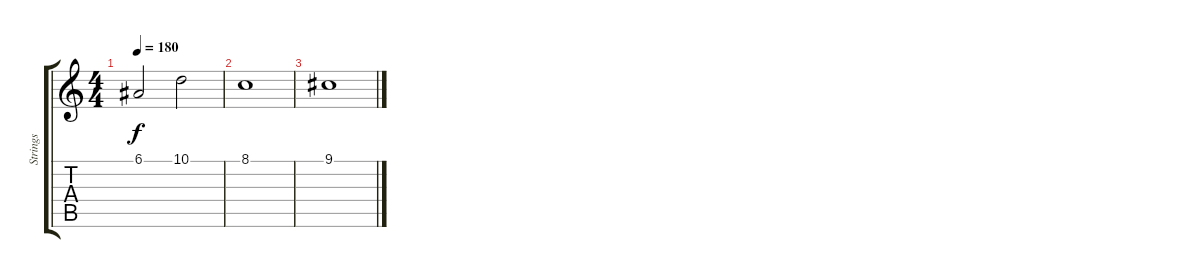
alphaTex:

\track ("Strings" "Strings") {instrument stringensemble1}
\staff {score tabs}
\tuning (E4 B3 G3 D3 A2 E2) {hide}
\ts (4 4)
\tempo 180
\clef g2
\ks c
6.1.2{dy f} 10.1.2 |
8.1.1 |
9.1.1
